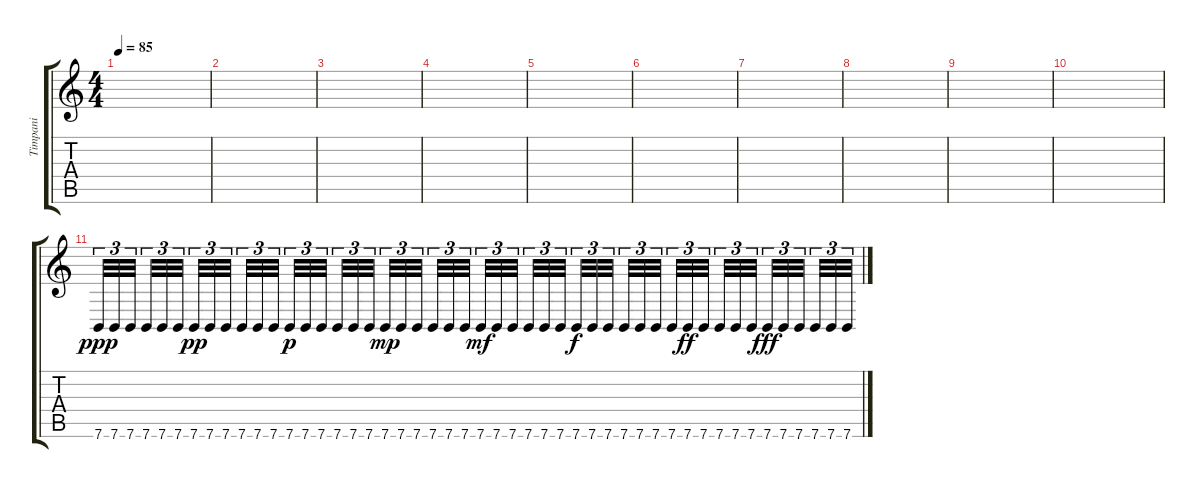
\track ("Timpani" "Timpani") {instrument timpani}
\staff {score tabs}
\tuning (E4 B3 G3 D3 A2 E2) {hide}
\ts (4 4)
\tempo 85
\clef g2
\ks c
|
|
|
|
|
|
|
|
|
|
7.6.32{tu (3 2) dy ppp} 7.6.32{tu (3 2)} 7.6.32{tu (3 2)} 7.6.32{tu (3 2)} 7.6.32{tu (3 2)} 7.6.32{tu (3 2)} 7.6.32{tu (3 2) dy pp} 7.6.32{tu (3 2)} 7.6.32{tu (3 2)} 7.6.32{tu (3 2)} 7.6.32{tu (3 2)} 7.6.32{tu (3 2)} 7.6.32{tu (3 2) dy p} 7.6.32{tu (3 2)} 7.6.32{tu (3 2)} 7.6.32{tu (3 2)} 7.6.32{tu (3 2)} 7.6.32{tu (3 2)} 7.6.32{tu (3 2) dy mp} 7.6.32{tu (3 2)} 7.6.32{tu (3 2)} 7.6.32{tu (3 2)} 7.6.32{tu (3 2)} 7.6.32{tu (3 2)} 7.6.32{tu (3 2) dy mf} 7.6.32{tu (3 2)} 7.6.32{tu (3 2)} 7.6.32{tu (3 2)} 7.6.32{tu (3 2)} 7.6.32{tu (3 2)} 7.6.32{tu (3 2) dy f} 7.6.32{tu (3 2)} 7.6.32{tu (3 2)} 7.6.32{tu (3 2)} 7.6.32{tu (3 2)} 7.6.32{tu (3 2)} 7.6.32{tu (3 2)} 7.6.32{tu (3 2) dy ff} 7.6.32{tu (3 2)} 7.6.32{tu (3 2)} 7.6.32{tu (3 2)} 7.6.32{tu (3 2)} 7.6.32{tu (3 2) dy fff} 7.6.32{tu (3 2)} 7.6.32{tu (3 2)} 7.6.32{tu (3 2)} 7.6.32{tu (3 2)} 7.6.32{tu (3 2)}
